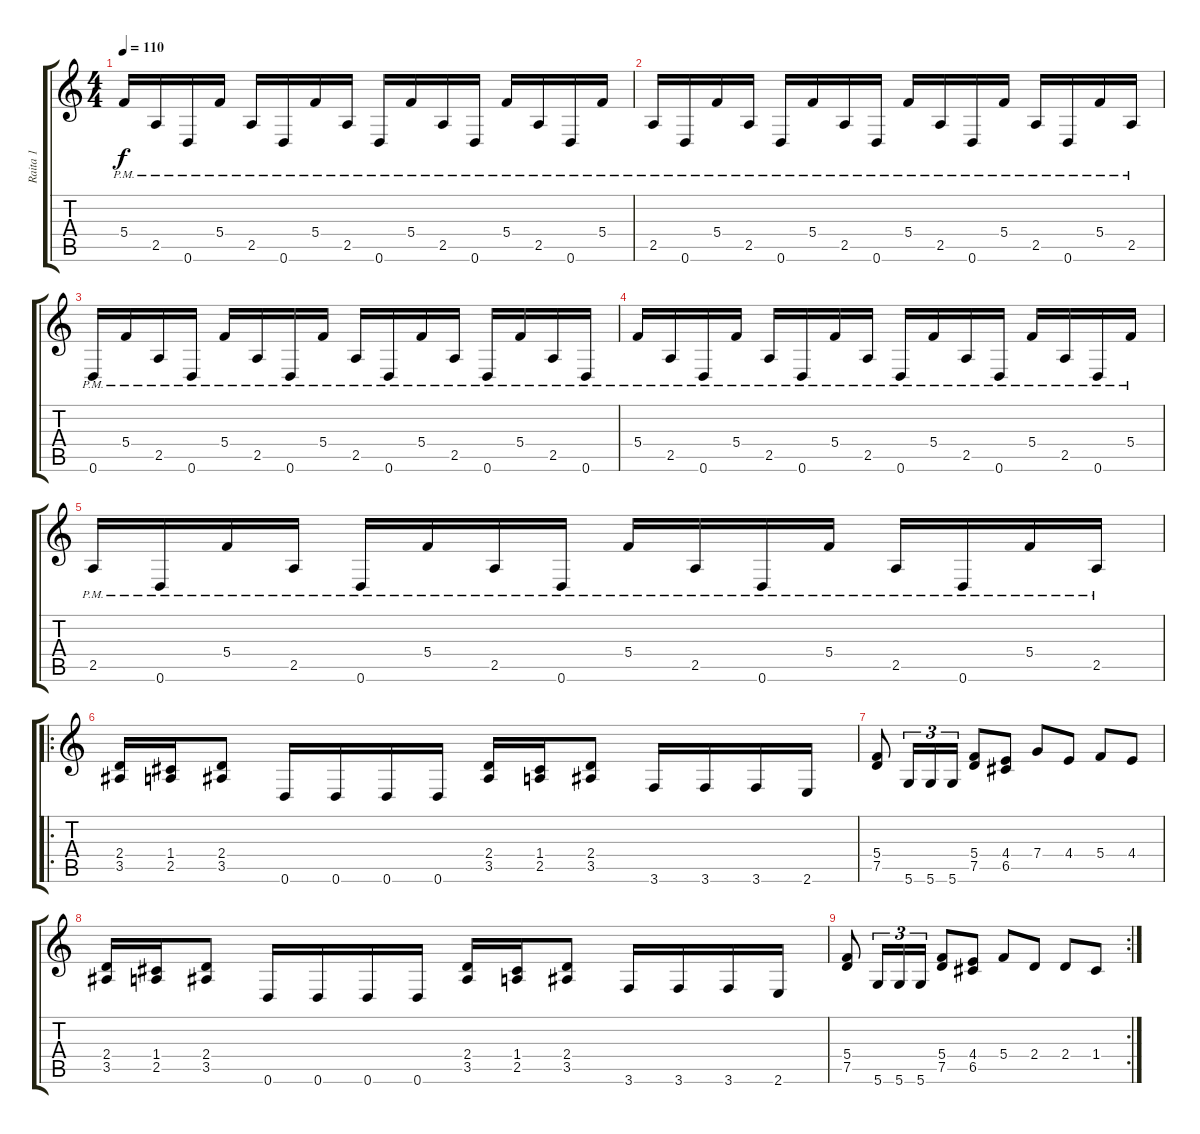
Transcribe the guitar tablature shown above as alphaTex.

\track ("Raita 1" "Raita 1") {instrument distortionguitar}
\staff {score tabs}
\tuning (D4 A3 F3 C3 G2 D2) {hide}
\ts (4 4)
\tempo 110
\clef g2
\ks c
5.4{pm}.16{dy f} 2.5{pm}.16 0.6{pm}.16 5.4{pm}.16 2.5{pm}.16 0.6{pm}.16 5.4{pm}.16 2.5{pm}.16 0.6{pm}.16 5.4{pm}.16 2.5{pm}.16 0.6{pm}.16 5.4{pm}.16 2.5{pm}.16 0.6{pm}.16 5.4{pm}.16 |
2.5{pm}.16 0.6{pm}.16 5.4{pm}.16 2.5{pm}.16 0.6{pm}.16 5.4{pm}.16 2.5{pm}.16 0.6{pm}.16 5.4{pm}.16 2.5{pm}.16 0.6{pm}.16 5.4{pm}.16 2.5{pm}.16 0.6{pm}.16 5.4{pm}.16 2.5{pm}.16 |
0.6{pm}.16 5.4{pm}.16 2.5{pm}.16 0.6{pm}.16 5.4{pm}.16 2.5{pm}.16 0.6{pm}.16 5.4{pm}.16 2.5{pm}.16 0.6{pm}.16 5.4{pm}.16 2.5{pm}.16 0.6{pm}.16 5.4{pm}.16 2.5{pm}.16 0.6{pm}.16 |
5.4{pm}.16 2.5{pm}.16 0.6{pm}.16 5.4{pm}.16 2.5{pm}.16 0.6{pm}.16 5.4{pm}.16 2.5{pm}.16 0.6{pm}.16 5.4{pm}.16 2.5{pm}.16 0.6{pm}.16 5.4{pm}.16 2.5{pm}.16 0.6{pm}.16 5.4{pm}.16 |
2.5{pm}.16 0.6{pm}.16 5.4{pm}.16 2.5{pm}.16 0.6{pm}.16 5.4{pm}.16 2.5{pm}.16 0.6{pm}.16 5.4{pm}.16 2.5{pm}.16 0.6{pm}.16 5.4{pm}.16 2.5{pm}.16 0.6{pm}.16 5.4{pm}.16 2.5{pm}.16 |
\ro
(2.4 3.5).16 (1.4 2.5).16 (2.4 3.5).8 0.6.16 0.6.16 0.6.16 0.6.16 (2.4 3.5).16 (1.4 2.5).16 (2.4 3.5).8 3.6.16 3.6.16 3.6.16 2.6.16 |
(5.4 7.5).8 5.6.16{tu (3 2)} 5.6.16{tu (3 2)} 5.6.16{tu (3 2)} (5.4 7.5).8 (4.4 6.5).8 7.4.8 4.4.8 5.4.8 4.4.8 |
(2.4 3.5).16 (1.4 2.5).16 (2.4 3.5).8 0.6.16 0.6.16 0.6.16 0.6.16 (2.4 3.5).16 (1.4 2.5).16 (2.4 3.5).8 3.6.16 3.6.16 3.6.16 2.6.16 |
\rc 2
(5.4 7.5).8 5.6.16{tu (3 2)} 5.6.16{tu (3 2)} 5.6.16{tu (3 2)} (5.4 7.5).8 (4.4 6.5).8 5.4.8 2.4.8 2.4.8 1.4.8
